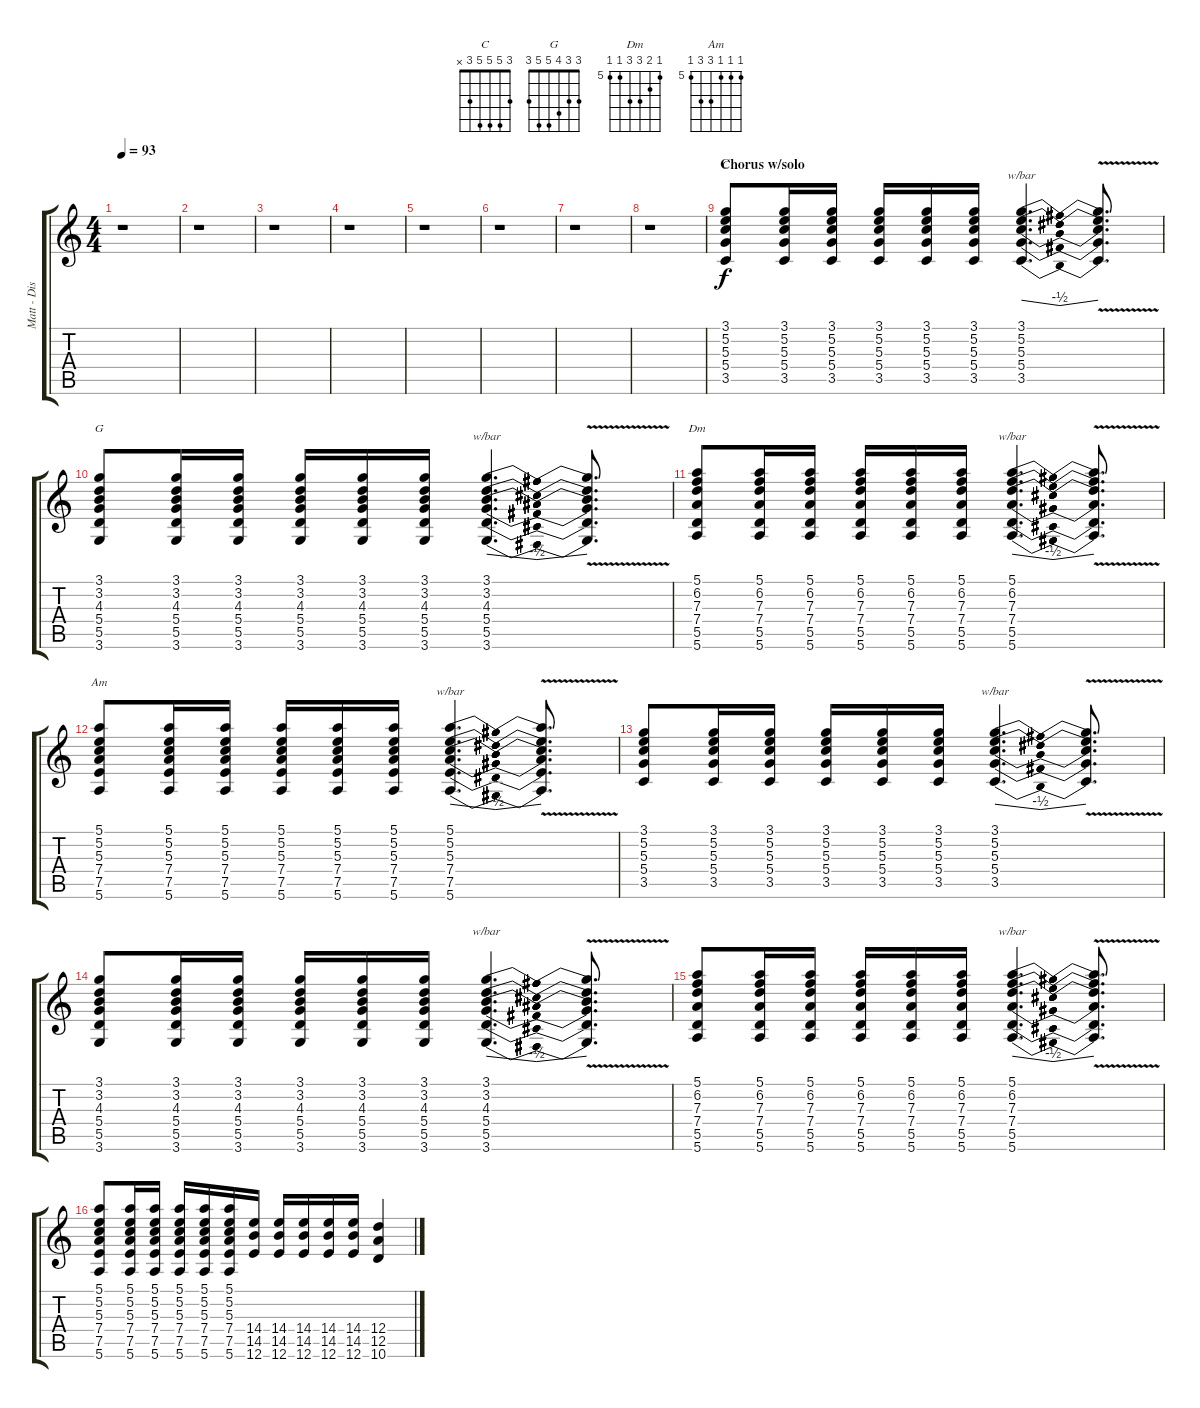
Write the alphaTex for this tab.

\track ("Matt - Distortion" "Matt - Dis") {instrument distortionguitar}
\staff {score tabs}
\tuning (E4 B3 G3 D3 A2 E2) {hide}
\chord ("C" 3 5 5 5 3 x)
\chord ("G" 3 3 4 5 5 3)
\chord ("Dm" 5 6 7 7 5 5) {firstfret 5}
\chord ("Am" 5 5 5 7 7 5) {firstfret 5}
\ts (4 4)
\tempo 93
\clef g2
\ks c
r.1{dy f} |
r.1 |
r.1 |
r.1 |
r.1 |
r.1 |
r.1 |
r.1 |
\section ("" "Chorus w/solo")
(3.1 5.2 5.3 5.4 3.5).8{ch "C"} (3.1 5.2 5.3 5.4 3.5).16 (3.1 5.2 5.3 5.4 3.5).16 (3.1 5.2 5.3 5.4 3.5).16 (3.1 5.2 5.3 5.4 3.5).16 (3.1 5.2 5.3 5.4 3.5).16 (3.1 5.2 5.3 5.4 3.5).4{d tbe (dip default 0 0 30 -2 60 0)} (3.1{v t} 5.2{v t} 5.3{v t} 5.4{v t} 3.5{v t}).8{d} |
(3.1 3.2 4.3 5.4 5.5 3.6).8{ch "G"} (3.1 3.2 4.3 5.4 5.5 3.6).16 (3.1 3.2 4.3 5.4 5.5 3.6).16 (3.1 3.2 4.3 5.4 5.5 3.6).16 (3.1 3.2 4.3 5.4 5.5 3.6).16 (3.1 3.2 4.3 5.4 5.5 3.6).16 (3.1 3.2 4.3 5.4 5.5 3.6).4{d tbe (dip default 0 0 30 -2 60 0)} (3.1{v t} 3.2{v t} 4.3{v t} 5.4{v t} 5.5{v t} 3.6{v t}).8{d} |
(5.1 6.2 7.3 7.4 5.5 5.6).8{ch "Dm"} (5.1 6.2 7.3 7.4 5.5 5.6).16 (5.1 6.2 7.3 7.4 5.5 5.6).16 (5.1 6.2 7.3 7.4 5.5 5.6).16 (5.1 6.2 7.3 7.4 5.5 5.6).16 (5.1 6.2 7.3 7.4 5.5 5.6).16 (5.1 6.2 7.3 7.4 5.5 5.6).4{d tbe (dip default 0 0 30 -2 60 0)} (5.1{v t} 6.2{v t} 7.3{v t} 7.4{v t} 5.5{v t} 5.6{v t}).8{d} |
(5.1 5.2 5.3 7.4 7.5 5.6).8{ch "Am"} (5.1 5.2 5.3 7.4 7.5 5.6).16 (5.1 5.2 5.3 7.4 7.5 5.6).16 (5.1 5.2 5.3 7.4 7.5 5.6).16 (5.1 5.2 5.3 7.4 7.5 5.6).16 (5.1 5.2 5.3 7.4 7.5 5.6).16 (5.1 5.2 5.3 7.4 7.5 5.6).4{d tbe (dip default 0 0 30 -2 60 0)} (5.1{v t} 5.2{v t} 5.3{v t} 7.4{v t} 7.5{v t} 5.6{v t}).8{d} |
(3.1 5.2 5.3 5.4 3.5).8 (3.1 5.2 5.3 5.4 3.5).16 (3.1 5.2 5.3 5.4 3.5).16 (3.1 5.2 5.3 5.4 3.5).16 (3.1 5.2 5.3 5.4 3.5).16 (3.1 5.2 5.3 5.4 3.5).16 (3.1 5.2 5.3 5.4 3.5).4{d tbe (dip default 0 0 30 -2 60 0)} (3.1{v t} 5.2{v t} 5.3{v t} 5.4{v t} 3.5{v t}).8{d} |
(3.1 3.2 4.3 5.4 5.5 3.6).8 (3.1 3.2 4.3 5.4 5.5 3.6).16 (3.1 3.2 4.3 5.4 5.5 3.6).16 (3.1 3.2 4.3 5.4 5.5 3.6).16 (3.1 3.2 4.3 5.4 5.5 3.6).16 (3.1 3.2 4.3 5.4 5.5 3.6).16 (3.1 3.2 4.3 5.4 5.5 3.6).4{d tbe (dip default 0 0 30 -2 60 0)} (3.1{v t} 3.2{v t} 4.3{v t} 5.4{v t} 5.5{v t} 3.6{v t}).8{d} |
(5.1 6.2 7.3 7.4 5.5 5.6).8 (5.1 6.2 7.3 7.4 5.5 5.6).16 (5.1 6.2 7.3 7.4 5.5 5.6).16 (5.1 6.2 7.3 7.4 5.5 5.6).16 (5.1 6.2 7.3 7.4 5.5 5.6).16 (5.1 6.2 7.3 7.4 5.5 5.6).16 (5.1 6.2 7.3 7.4 5.5 5.6).4{d tbe (dip default 0 0 30 -2 60 0)} (5.1{v t} 6.2{v t} 7.3{v t} 7.4{v t} 5.5{v t} 5.6{v t}).8{d} |
(5.1 5.2 5.3 7.4 7.5 5.6).8 (5.1 5.2 5.3 7.4 7.5 5.6).16 (5.1 5.2 5.3 7.4 7.5 5.6).16 (5.1 5.2 5.3 7.4 7.5 5.6).16 (5.1 5.2 5.3 7.4 7.5 5.6).16 (5.1 5.2 5.3 7.4 7.5 5.6).16 (14.4 14.5 12.6).16 (14.4 14.5 12.6).16 (14.4 14.5 12.6).16 (14.4 14.5 12.6).16 (14.4 14.5 12.6).16 (12.4 12.5 10.6).4
